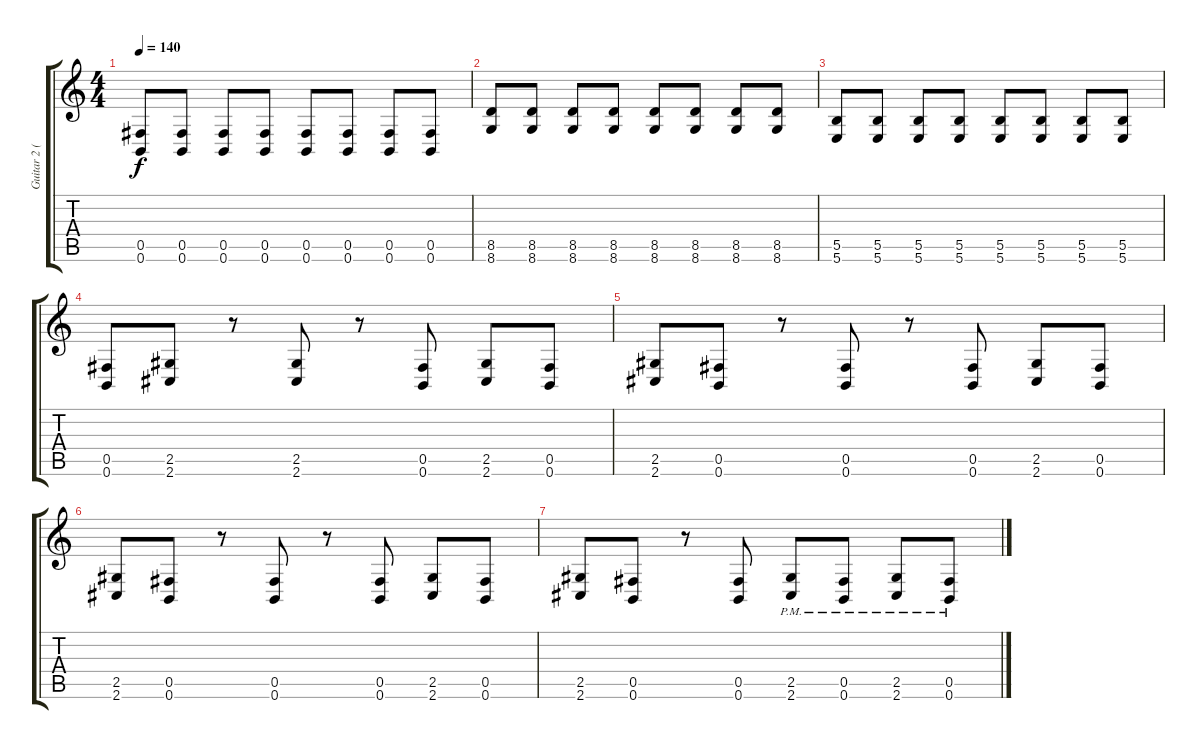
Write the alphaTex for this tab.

\track ("Guitar 2 (Left Guitar)" "Guitar 2 (") {instrument overdrivenguitar}
\staff {score tabs}
\tuning (Db4 Ab3 E3 B2 Gb2 B1) {hide}
\ts (4 4)
\tempo 140
\clef g2
\ks c
(0.5 0.6).8{dy f} (0.5 0.6).8 (0.5 0.6).8 (0.5 0.6).8 (0.5 0.6).8 (0.5 0.6).8 (0.5 0.6).8 (0.5 0.6).8 |
(8.5 8.6).8 (8.5 8.6).8 (8.5 8.6).8 (8.5 8.6).8 (8.5 8.6).8 (8.5 8.6).8 (8.5 8.6).8 (8.5 8.6).8 |
(5.5 5.6).8 (5.5 5.6).8 (5.5 5.6).8 (5.5 5.6).8 (5.5 5.6).8 (5.5 5.6).8 (5.5 5.6).8 (5.5 5.6).8 |
(0.5 0.6).8 (2.5 2.6).8 r.8 (2.5 2.6).8 r.8 (0.5 0.6).8 (2.5 2.6).8 (0.5 0.6).8 |
(2.5 2.6).8 (0.5 0.6).8 r.8 (0.5 0.6).8 r.8 (0.5 0.6).8 (2.5 2.6).8 (0.5 0.6).8 |
(2.5 2.6).8 (0.5 0.6).8 r.8 (0.5 0.6).8 r.8 (0.5 0.6).8 (2.5 2.6).8 (0.5 0.6).8 |
(2.5 2.6).8 (0.5 0.6).8 r.8 (0.5 0.6).8 (2.5{pm} 2.6{pm}).8 (0.5{pm} 0.6{pm}).8 (2.5{pm} 2.6{pm}).8 (0.5{pm} 0.6{pm}).8
